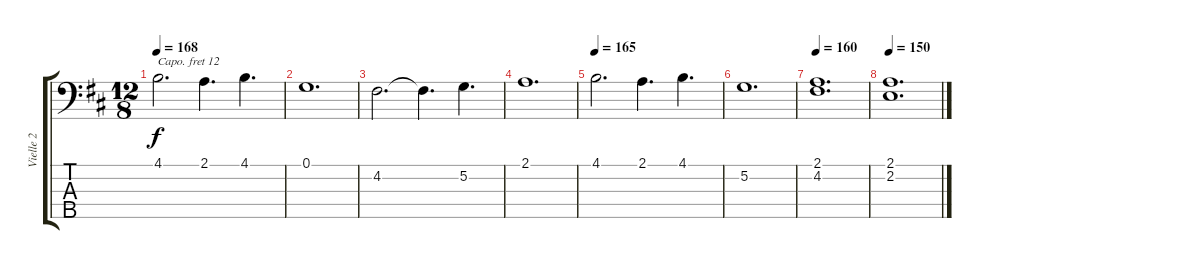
\track ("Vielle 2" "Vielle 2") {instrument viola bank 255}
\staff {score tabs}
\capo 12
\tuning (G2 D2 A1 E1 B0) {hide}
\ts (12 8)
\tempo 168
\clef f4
\ks d
4.1.2{d dy f} 2.1.4{d} 4.1.4{d} |
0.1.1{d} |
4.2.2{d} 4.2{t}.4{d} 5.2.4{d} |
2.1.1{d} |
\tempo 165
4.1.2{d} 2.1.4{d} 4.1.4{d} |
5.2.1{d} |
\tempo 160
(2.1 4.2).1{d} |
\tempo 150
(2.1 2.2).1{d}
